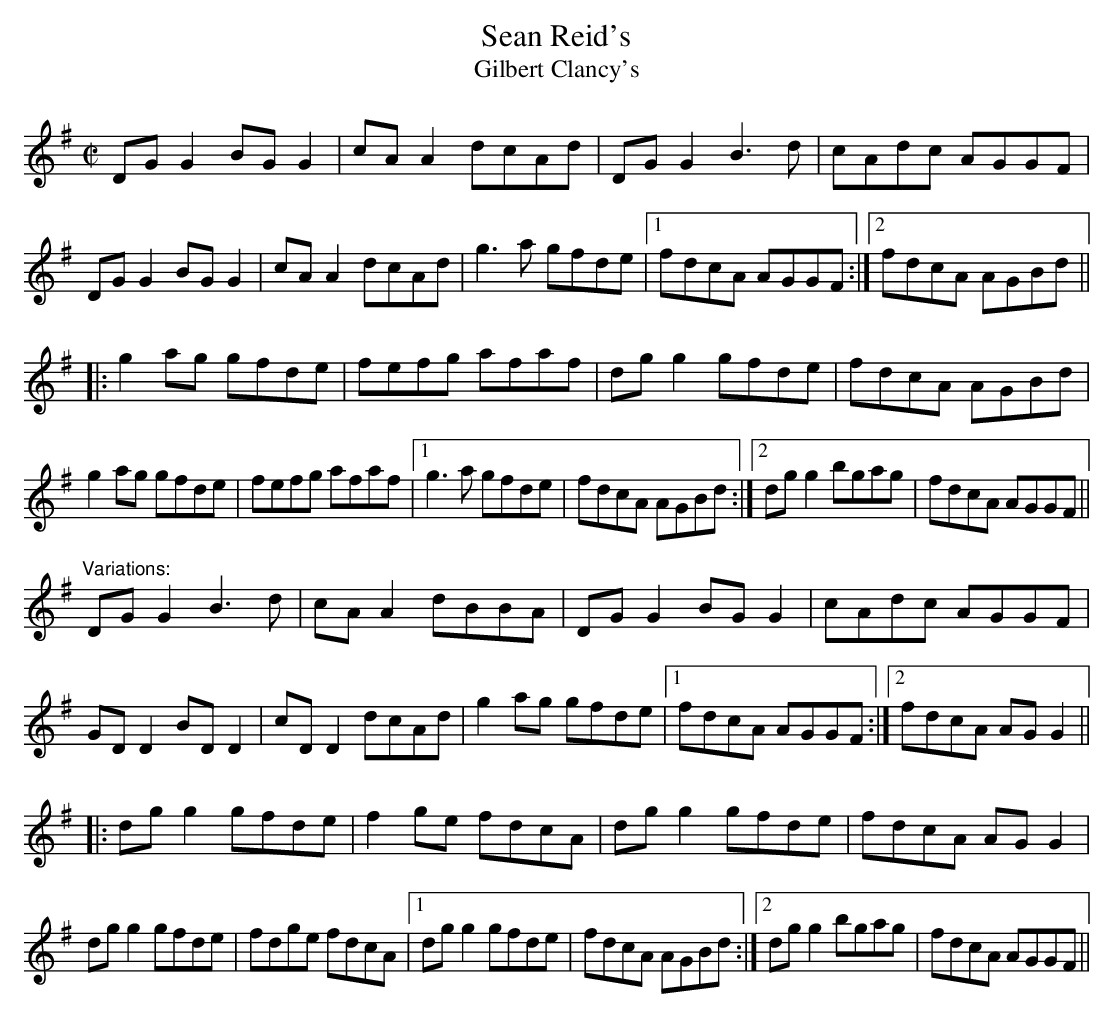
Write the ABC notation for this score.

X:1
T:Sean Reid's
T:Gilbert Clancy's
M:C|
K:G
DGG2 BGG2|cAA2 dcAd|DGG2 B3d|cAdc AGGF|
DGG2 BGG2|cAA2 dcAd|g3a gfde|1 fdcA AGGF:|2 fdcA AGBd||
|:g2ag gfde|fefg afaf|dgg2 gfde|fdcA AGBd|
g2ag gfde|fefg afaf|1 g3a gfde|fdcA AGBd:|2 dgg2 bgag|fdcA AGGF||
"Variations:"
DGG2 B3d|cAA2 dBBA|DGG2 BGG2|cAdc AGGF|
GDD2 BDD2|cDD2 dcAd|g2ag gfde|1 fdcA AGGF:|2 fdcA AGG2||
|:dgg2 gfde|f2ge fdcA|dgg2 gfde|fdcA AGG2|
dgg2 gfde|fdge fdcA|1 dgg2 gfde|fdcA AGBd:|2 dgg2 bgag|fdcA AGGF||
